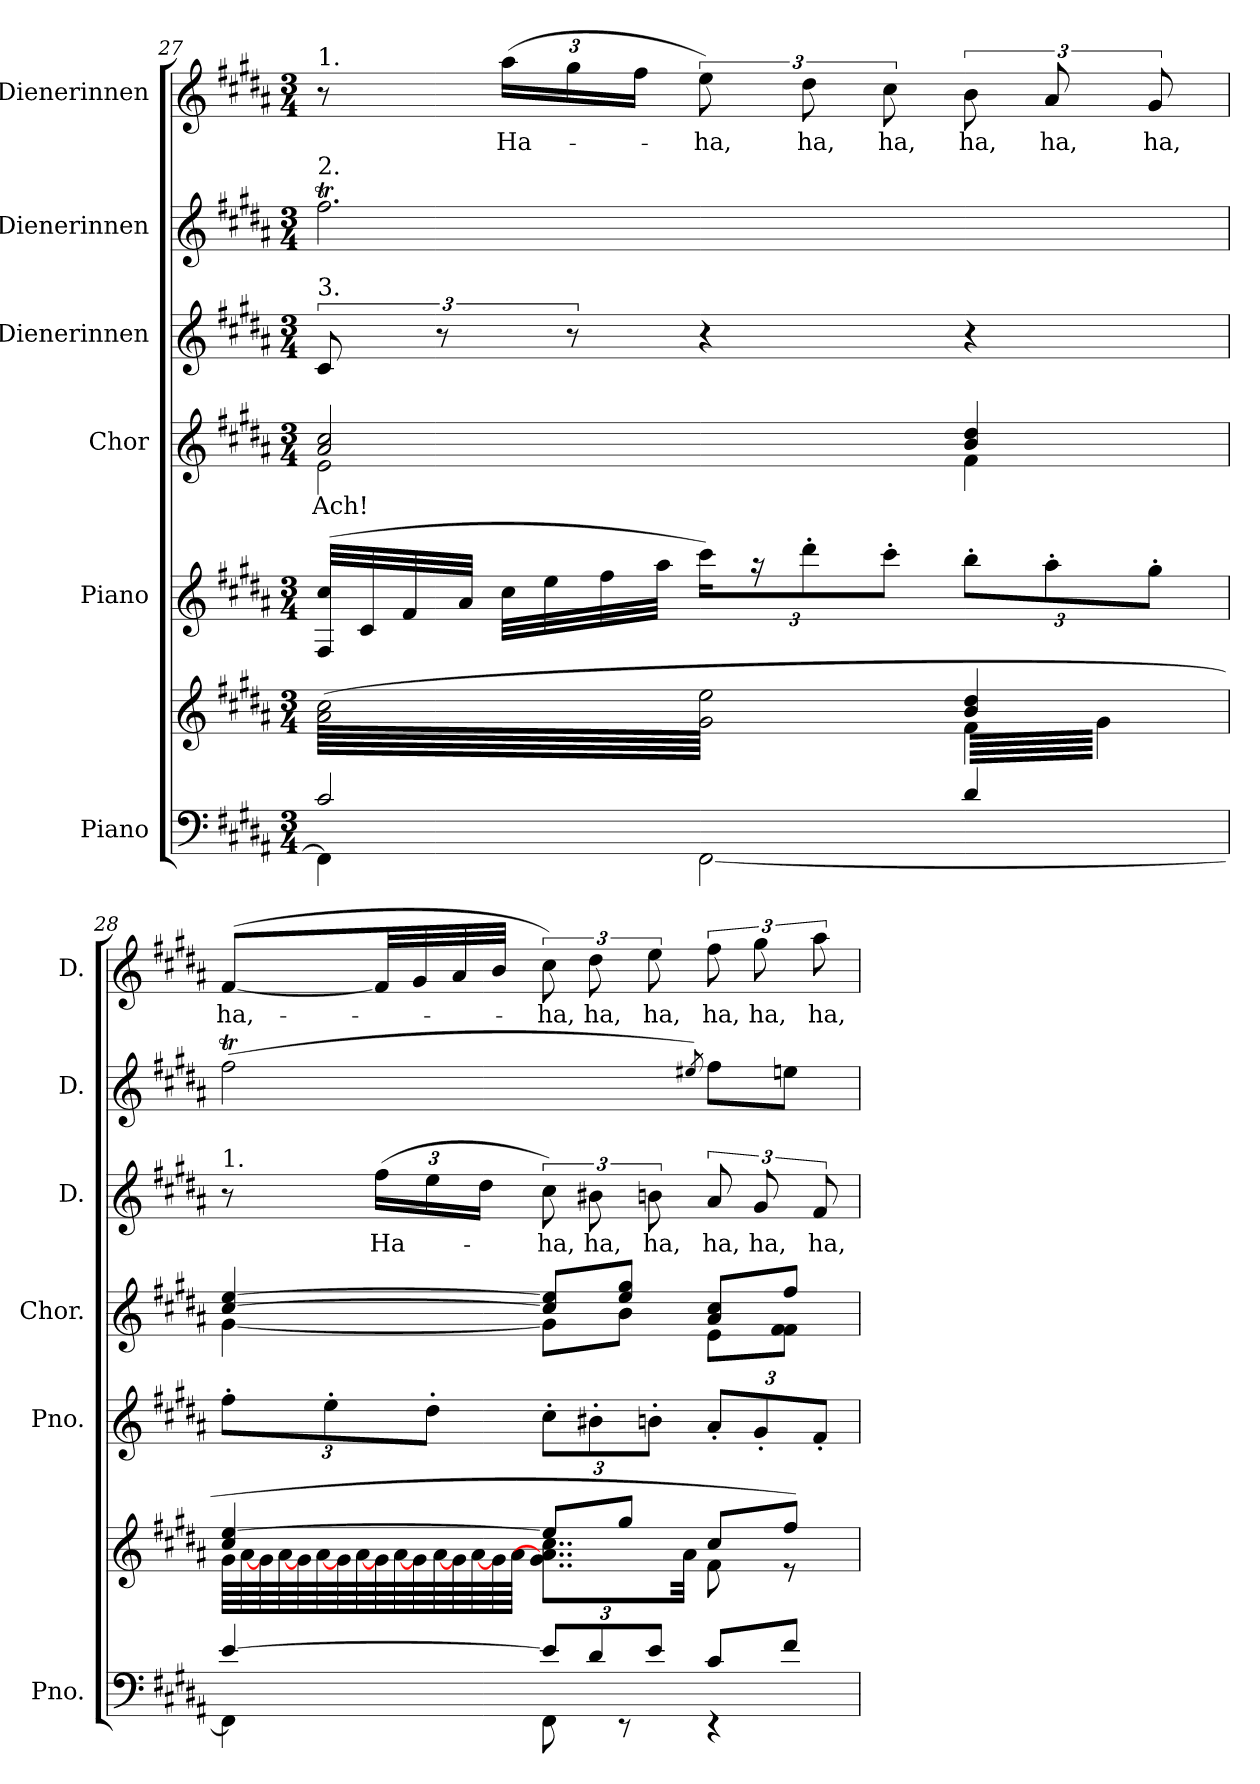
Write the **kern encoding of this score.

**kern	**kern	**kern	**kern	**text	**kern	**text	**kern	**kern	**text
*part6	*part6	*part5	*part4	*part4	*part3	*part3	*part2	*part1	*part1
*staff7	*staff6	*staff5	*staff4	*staff4	*staff3	*staff3	*staff2	*staff1	*staff1
*I"Piano	*	*I"Piano	*I"Chor	*	*I"Dienerinnen	*	*I"Dienerinnen	*I"Dienerinnen	*
*I'Pno.	*	*I'Pno.	*I'Chor.	*	*I'D.	*	*I'D.	*I'D.	*
!!LO:PB:g=z
*clefF4	*clefG2	*clefG2	*clefG2	*	*clefG2	*	*clefG2	*clefG2	*
*k[f#c#g#d#a#]	*k[f#c#g#d#a#]	*k[f#c#g#d#a#]	*k[f#c#g#d#a#]	*	*k[f#c#g#d#a#]	*	*k[f#c#g#d#a#]	*k[f#c#g#d#a#]	*
*M3/4	*M3/4	*M3/4	*M3/4	*	*M3/4	*	*M3/4	*M3/4	*
=27	=27	=27	=27	=27	=27	=27	=27	=27	=27
*^	*^	*	*	*	*	*	*	*	*
!	!	!	!	!	!	!	!	!	!	!LO:TX:a:t=1.	!
!	!	!	!	!	!	!	!	!	!LO:TX:a:t=2.	!	!
!	!	!	!	!	!	!	!LO:TX:a:t=3.	!	!	!	!
!	!	!	!	!	!	!LO:LY:b	!	!	!	!	!
*	*	*	*	*	*^	*	*	*	*	*	*
*	*	*tremolo	*	*	*	*	*	*	*	*	*	*
2c#/	4FF#\]	(>64a#\ 64cc#\LLLL	2ryy	(<32F#/ 32cc#/LLL	2a#/ 2cc#/	2e\	Ach!	12c#/	.	2.ff#T\	8r	.
.	.	64g#\ 64ee\	.	.	.	.	.	.	.	.	.	.
.	.	64a#\ 64cc#\	.	32c#/	.	.	.	.	.	.	.	.
.	.	64g#\ 64ee\	.	.	.	.	.	.	.	.	.	.
.	.	64a#\ 64cc#\	.	32f#/	.	.	.	.	.	.	.	.
.	.	64g#\ 64ee\	.	.	.	.	.	.	.	.	.	.
.	.	.	.	.	.	.	.	12r	.	.	.	.
.	.	64a#\ 64cc#\	.	32a#/JJJ	.	.	.	.	.	.	.	.
.	.	64g#\ 64ee\	.	.	.	.	.	.	.	.	.	.
*	*	*	*	*	*	*	*	*	*	*	*Xbrackettup	*
!	!	!	!	!	!	!	!	!	!	!	!	!LO:LY:b
.	.	64a#\ 64cc#\	.	32cc#\LLL	.	.	.	.	.	.	(>24aa#\LL	Ha-
.	.	64g#\ 64ee\	.	.	.	.	.	.	.	.	.	.
.	.	64a#\ 64cc#\	.	32ee\	.	.	.	.	.	.	.	.
.	.	.	.	.	.	.	.	12r	.	.	24gg#\	.
.	.	64g#\ 64ee\	.	.	.	.	.	.	.	.	.	.
.	.	64a#\ 64cc#\	.	32ff#\	.	.	.	.	.	.	.	.
.	.	64g#\ 64ee\	.	.	.	.	.	.	.	.	.	.
.	.	.	.	.	.	.	.	.	.	.	24ff#\JJ	.
.	.	64a#\ 64cc#\	.	32aa#\JJJ	.	.	.	.	.	.	.	.
.	.	64g#\ 64ee\	.	.	.	.	.	.	.	.	.	.
*	*	*	*	*	*	*	*	*	*	*	*brackettup	*
!	!	!	!	!	!	!	!	!	!	!	!	!LO:LY:b
.	[2FF#\	64a#\ 64cc#\	.	24ccc#\KL)	.	.	.	4r	.	.	12ee\)	-ha,
.	.	64g#\ 64ee\	.	.	.	.	.	.	.	.	.	.
.	.	64a#\ 64cc#\	.	.	.	.	.	.	.	.	.	.
.	.	.	.	24raa	.	.	.	.	.	.	.	.
.	.	64g#\ 64ee\	.	.	.	.	.	.	.	.	.	.
.	.	64a#\ 64cc#\	.	.	.	.	.	.	.	.	.	.
.	.	64g#\ 64ee\	.	.	.	.	.	.	.	.	.	.
!	!	!	!	!	!	!	!	!	!	!	!	!LO:LY:b
.	.	.	.	12ddd#'\	.	.	.	.	.	.	12dd#\	ha,
.	.	64a#\ 64cc#\	.	.	.	.	.	.	.	.	.	.
.	.	64g#\ 64ee\	.	.	.	.	.	.	.	.	.	.
.	.	64a#\ 64cc#\	.	.	.	.	.	.	.	.	.	.
.	.	64g#\ 64ee\	.	.	.	.	.	.	.	.	.	.
.	.	64a#\ 64cc#\	.	.	.	.	.	.	.	.	.	.
!	!	!	!	!	!	!	!	!	!	!	!	!LO:LY:b
.	.	.	.	12ccc#'\J	.	.	.	.	.	.	12cc#\	ha,
.	.	64g#\ 64ee\	.	.	.	.	.	.	.	.	.	.
.	.	64a#\ 64cc#\	.	.	.	.	.	.	.	.	.	.
.	.	64g#\ 64ee\	.	.	.	.	.	.	.	.	.	.
.	.	64a#\ 64cc#\	.	.	.	.	.	.	.	.	.	.
.	.	64g#\ 64ee\JJJJ	.	.	.	.	.	.	.	.	.	.
*	*	*	*	*Xbrackettup	*	*	*	*	*	*	*	*
!	!	!	!	!	!	!	!	!	!	!	!	!LO:LY:b
4d#/	.	4b/ 4dd#/	64f#\LLLL	12bb'\L	4b/ 4dd#/	4f#\	.	4r	.	.	12b\	ha,
.	.	.	64g#\	.	.	.	.	.	.	.	.	.
.	.	.	64f#\	.	.	.	.	.	.	.	.	.
.	.	.	64g#\	.	.	.	.	.	.	.	.	.
.	.	.	64f#\	.	.	.	.	.	.	.	.	.
.	.	.	64g#\	.	.	.	.	.	.	.	.	.
!	!	!	!	!	!	!	!	!	!	!	!	!LO:LY:b
.	.	.	.	12aa#'\	.	.	.	.	.	.	12a#/	ha,
.	.	.	64f#\	.	.	.	.	.	.	.	.	.
.	.	.	64g#\	.	.	.	.	.	.	.	.	.
.	.	.	64f#\	.	.	.	.	.	.	.	.	.
.	.	.	64g#\	.	.	.	.	.	.	.	.	.
.	.	.	64f#\	.	.	.	.	.	.	.	.	.
!	!	!	!	!	!	!	!	!	!	!	!	!LO:LY:b
.	.	.	.	12gg#'\J	.	.	.	.	.	.	12g#/	ha,
.	.	.	64g#\	.	.	.	.	.	.	.	.	.
.	.	.	64f#\	.	.	.	.	.	.	.	.	.
.	.	.	64g#\	.	.	.	.	.	.	.	.	.
.	.	.	64f#\	.	.	.	.	.	.	.	.	.
.	.	.	64g#\JJJJ	.	.	.	.	.	.	.	.	.
=28	=28	=28	=28	=28	=28	=28	=28	=28	=28	=28	=28	=28
!	!	!	!	!	!	!	!	!LO:TX:a:t=1.	!	!	!	!
!	!	!	!	!	!	!	!	!	!	!	!	!LO:LY:b
[4e/	4FF#\]	4cc#/ [4ee/	64g#\LLLL	12ff#'\L	[4cc#/ [4ee/	[4g#\	.	8r	.	(>2ff#T\	(>[8f#/L	ha,-
.	.	.	[64a#\	.	.	.	.	.	.	.	.	.
.	.	.	64g#\	.	.	.	.	.	.	.	.	.
.	.	.	[64a#\	.	.	.	.	.	.	.	.	.
.	.	.	64g#\	.	.	.	.	.	.	.	.	.
.	.	.	[64a#\	.	.	.	.	.	.	.	.	.
.	.	.	.	12ee'\	.	.	.	.	.	.	.	.
.	.	.	64g#\	.	.	.	.	.	.	.	.	.
.	.	.	[64a#\	.	.	.	.	.	.	.	.	.
*	*	*	*	*	*	*	*	*Xbrackettup	*	*	*	*
!	!	!	!	!	!	!	!	!	!LO:LY:b	!	!	!
.	.	.	64g#\	.	.	.	.	(>24ff#\LL	Ha-	.	32f#/LL]	.
.	.	.	[64a#\	.	.	.	.	.	.	.	.	.
.	.	.	64g#\	.	.	.	.	.	.	.	32g#/	.
.	.	.	.	12dd#'\J	.	.	.	24ee\	.	.	.	.
.	.	.	[64a#\	.	.	.	.	.	.	.	.	.
.	.	.	64g#\	.	.	.	.	.	.	.	32a#/	.
.	.	.	[64a#\	.	.	.	.	.	.	.	.	.
.	.	.	.	.	.	.	.	24dd#\JJ	.	.	.	.
.	.	.	64g#\	.	.	.	.	.	.	.	32b/JJJ	.
.	.	.	64a#\JJJJ	.	.	.	.	.	.	.	.	.
*	*	*Xtremolo	*	*	*	*	*	*	*	*	*	*
*Xbrackettup	*	*	*	*	*	*	*	*brackettup	*	*	*	*
!	!	!	!	!	!	!	!	!	!LO:LY:b	!	!	!LO:LY:b
12e/L]	8FF#\	8ee/L]	8..g#\ 8..a#\] 8..cc#\L	12cc#'\L	8cc#/] 8ee/]L	8g#\L]	.	12cc#\)	-ha,	.	12cc#\)	-ha,
.	.	.	.	.	.	.	.	.	.	.	.	.
.	.	.	.	.	.	.	.	.	.	.	.	.
.	.	.	.	.	.	.	.	.	.	.	.	.
.	.	.	.	.	.	.	.	.	.	.	.	.
.	.	.	.	.	.	.	.	.	.	.	.	.
!	!	!	!	!	!	!	!	!	!LO:LY:b	!	!	!LO:LY:b
12d#/	.	.	.	12b#X'\	.	.	.	12b#X\	ha,	.	12dd#\	ha,
.	.	.	.	.	.	.	.	.	.	.	.	.
.	.	.	.	.	.	.	.	.	.	.	.	.
.	8r	8gg#/J	.	.	8ee/ 8gg#/J	8b\J	.	.	.	.	.	.
!	!	!	!	!	!	!	!	!	!LO:LY:b	!	!	!LO:LY:b
12e/J	.	.	.	12bn'\J	.	.	.	12bn\	ha,	.	12ee\	ha,
.	.	.	32a#\Jkk	.	.	.	.	.	.	.	.	.
.	.	.	.	.	.	.	.	.	.	8qee#X/)	.	.
!	!	!	!	!	!	!	!	!	!LO:LY:b	!	!	!LO:LY:b
8c#/L	4r	8cc#/L	8f#\	12a#'/L	8a#/ 8cc#/L	8e\L	.	12a#/	ha,	8ff#\L	12ff#\	ha,
!	!	!	!	!	!	!	!	!	!LO:LY:b	!	!	!LO:LY:b
.	.	.	.	12g#'/	.	.	.	12g#/	ha,	.	12gg#\	ha,
8f#/J	.	8ff#/J)	8r	.	8ff#/J	8f#\ 8f#\J	.	.	.	8een\J	.	.
!	!	!	!	!	!	!	!	!	!LO:LY:b	!	!	!LO:LY:b
.	.	.	.	12f#'/J	.	.	.	12f#/	ha,	.	12aa#\	ha,
*v	*v	*	*	*	*v	*v	*	*	*	*	*	*
*	*v	*v	*	*	*	*	*	*	*	*
=	=	=	=	=	=	=	=	=	=
*-	*-	*-	*-	*-	*-	*-	*-	*-	*-
